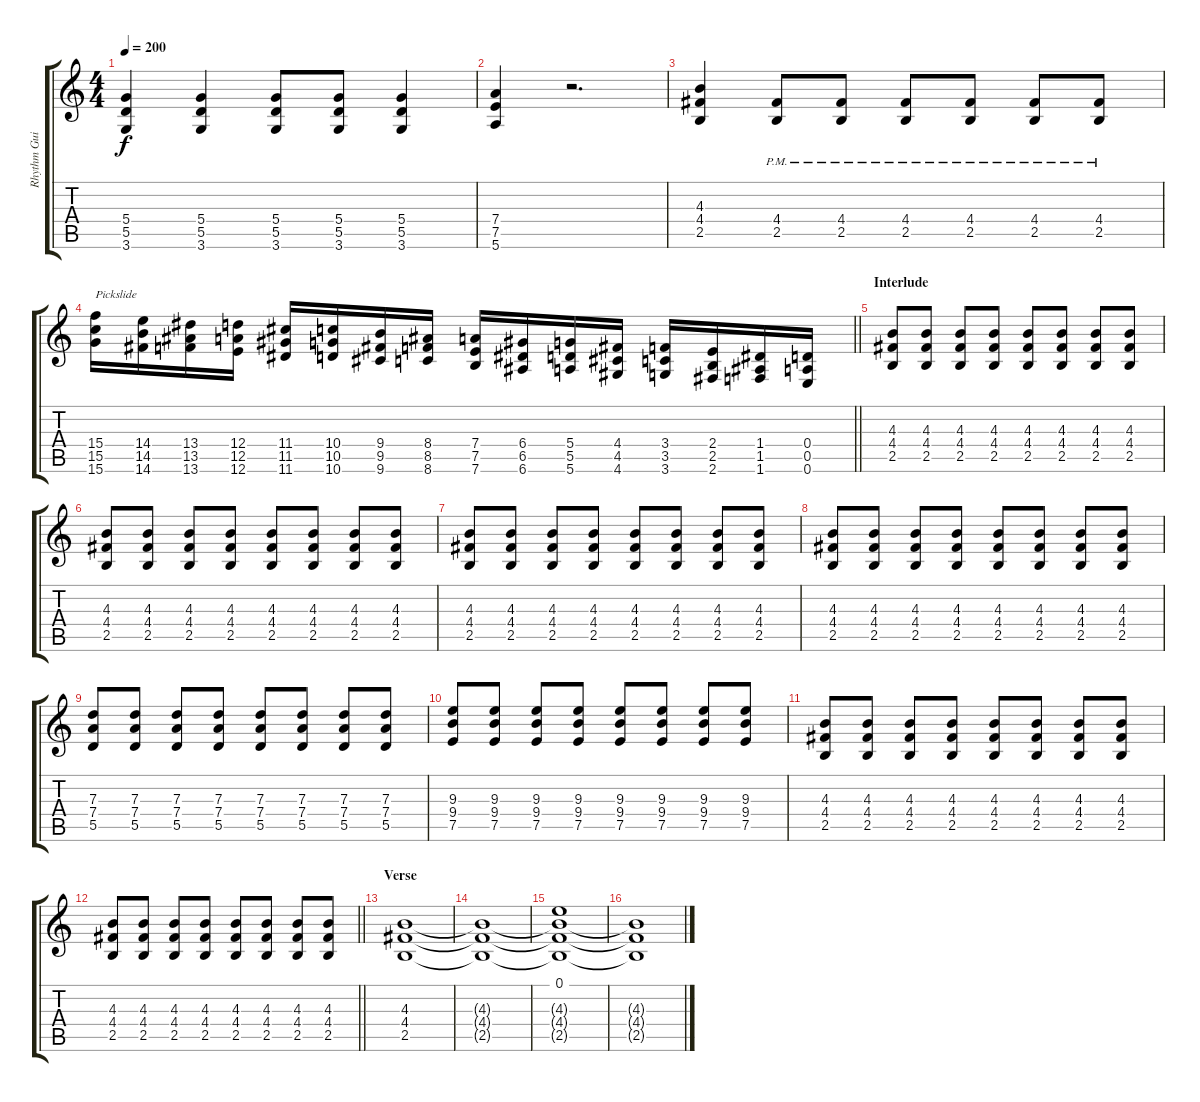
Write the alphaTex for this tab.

\track ("Rhythm Guitar 2" "Rhythm Gui") {instrument acousticguitarsteel}
\staff {score tabs}
\tuning (E4 B3 G3 D3 A2 E2) {hide}
\ts (4 4)
\tempo 200
\clef g2
\ks c
(5.4 5.5 3.6).4{dy f} (5.4 5.5 3.6).4 (5.4 5.5 3.6).8 (5.4 5.5 3.6).8 (5.4 5.5 3.6).4 |
(7.4 7.5 5.6).4 r.2{d} |
(4.3 4.4 2.5).4 (4.4{pm} 2.5{pm}).8 (4.4{pm} 2.5{pm}).8 (4.4{pm} 2.5{pm}).8 (4.4{pm} 2.5{pm}).8 (4.4{pm} 2.5{pm}).8 (4.4{pm} 2.5{pm}).8 |
\barLineRight lightlight
(15.4 15.5 15.6).16{txt "Pickslide"} (14.4 14.5 14.6).16 (13.4 13.5 13.6).16 (12.4 12.5 12.6).16 (11.4 11.5 11.6).16 (10.4 10.5 10.6).16 (9.4 9.5 9.6).16 (8.4 8.5 8.6).16 (7.4 7.5 7.6).16 (6.4 6.5 6.6).16 (5.4 5.5 5.6).16 (4.4 4.5 4.6).16 (3.4 3.5 3.6).16 (2.4 2.5 2.6).16 (1.4 1.5 1.6).16 (0.4 0.5 0.6).16 |
\section ("" "Interlude")
(4.3 4.4 2.5).8{instrument overdrivenguitar} (4.3 4.4 2.5).8 (4.3 4.4 2.5).8 (4.3 4.4 2.5).8 (4.3 4.4 2.5).8 (4.3 4.4 2.5).8 (4.3 4.4 2.5).8 (4.3 4.4 2.5).8 |
(4.3 4.4 2.5).8{instrument overdrivenguitar} (4.3 4.4 2.5).8 (4.3 4.4 2.5).8 (4.3 4.4 2.5).8 (4.3 4.4 2.5).8 (4.3 4.4 2.5).8 (4.3 4.4 2.5).8 (4.3 4.4 2.5).8 |
(4.3 4.4 2.5).8{instrument overdrivenguitar} (4.3 4.4 2.5).8 (4.3 4.4 2.5).8 (4.3 4.4 2.5).8 (4.3 4.4 2.5).8 (4.3 4.4 2.5).8 (4.3 4.4 2.5).8 (4.3 4.4 2.5).8 |
(4.3 4.4 2.5).8{instrument overdrivenguitar} (4.3 4.4 2.5).8 (4.3 4.4 2.5).8 (4.3 4.4 2.5).8 (4.3 4.4 2.5).8 (4.3 4.4 2.5).8 (4.3 4.4 2.5).8 (4.3 4.4 2.5).8 |
(7.3 7.4 5.5).8 (7.3 7.4 5.5).8 (7.3 7.4 5.5).8 (7.3 7.4 5.5).8 (7.3 7.4 5.5).8 (7.3 7.4 5.5).8 (7.3 7.4 5.5).8 (7.3 7.4 5.5).8 |
(9.3 9.4 7.5).8 (9.3 9.4 7.5).8 (9.3 9.4 7.5).8 (9.3 9.4 7.5).8 (9.3 9.4 7.5).8 (9.3 9.4 7.5).8 (9.3 9.4 7.5).8 (9.3 9.4 7.5).8 |
(4.3 4.4 2.5).8{instrument overdrivenguitar} (4.3 4.4 2.5).8 (4.3 4.4 2.5).8 (4.3 4.4 2.5).8 (4.3 4.4 2.5).8 (4.3 4.4 2.5).8 (4.3 4.4 2.5).8 (4.3 4.4 2.5).8 |
\barLineRight lightlight
(4.3 4.4 2.5).8{instrument overdrivenguitar} (4.3 4.4 2.5).8 (4.3 4.4 2.5).8 (4.3 4.4 2.5).8 (4.3 4.4 2.5).8 (4.3 4.4 2.5).8 (4.3 4.4 2.5).8 (4.3 4.4 2.5).8 |
\section ("" "Verse")
(4.3 4.4 2.5).1 |
(4.3{t} 4.4{t} 2.5{t}).1 |
(0.1 4.3{t} 4.4{t} 2.5{t}).1 |
(4.3{t} 4.4{t} 2.5{t}).1
